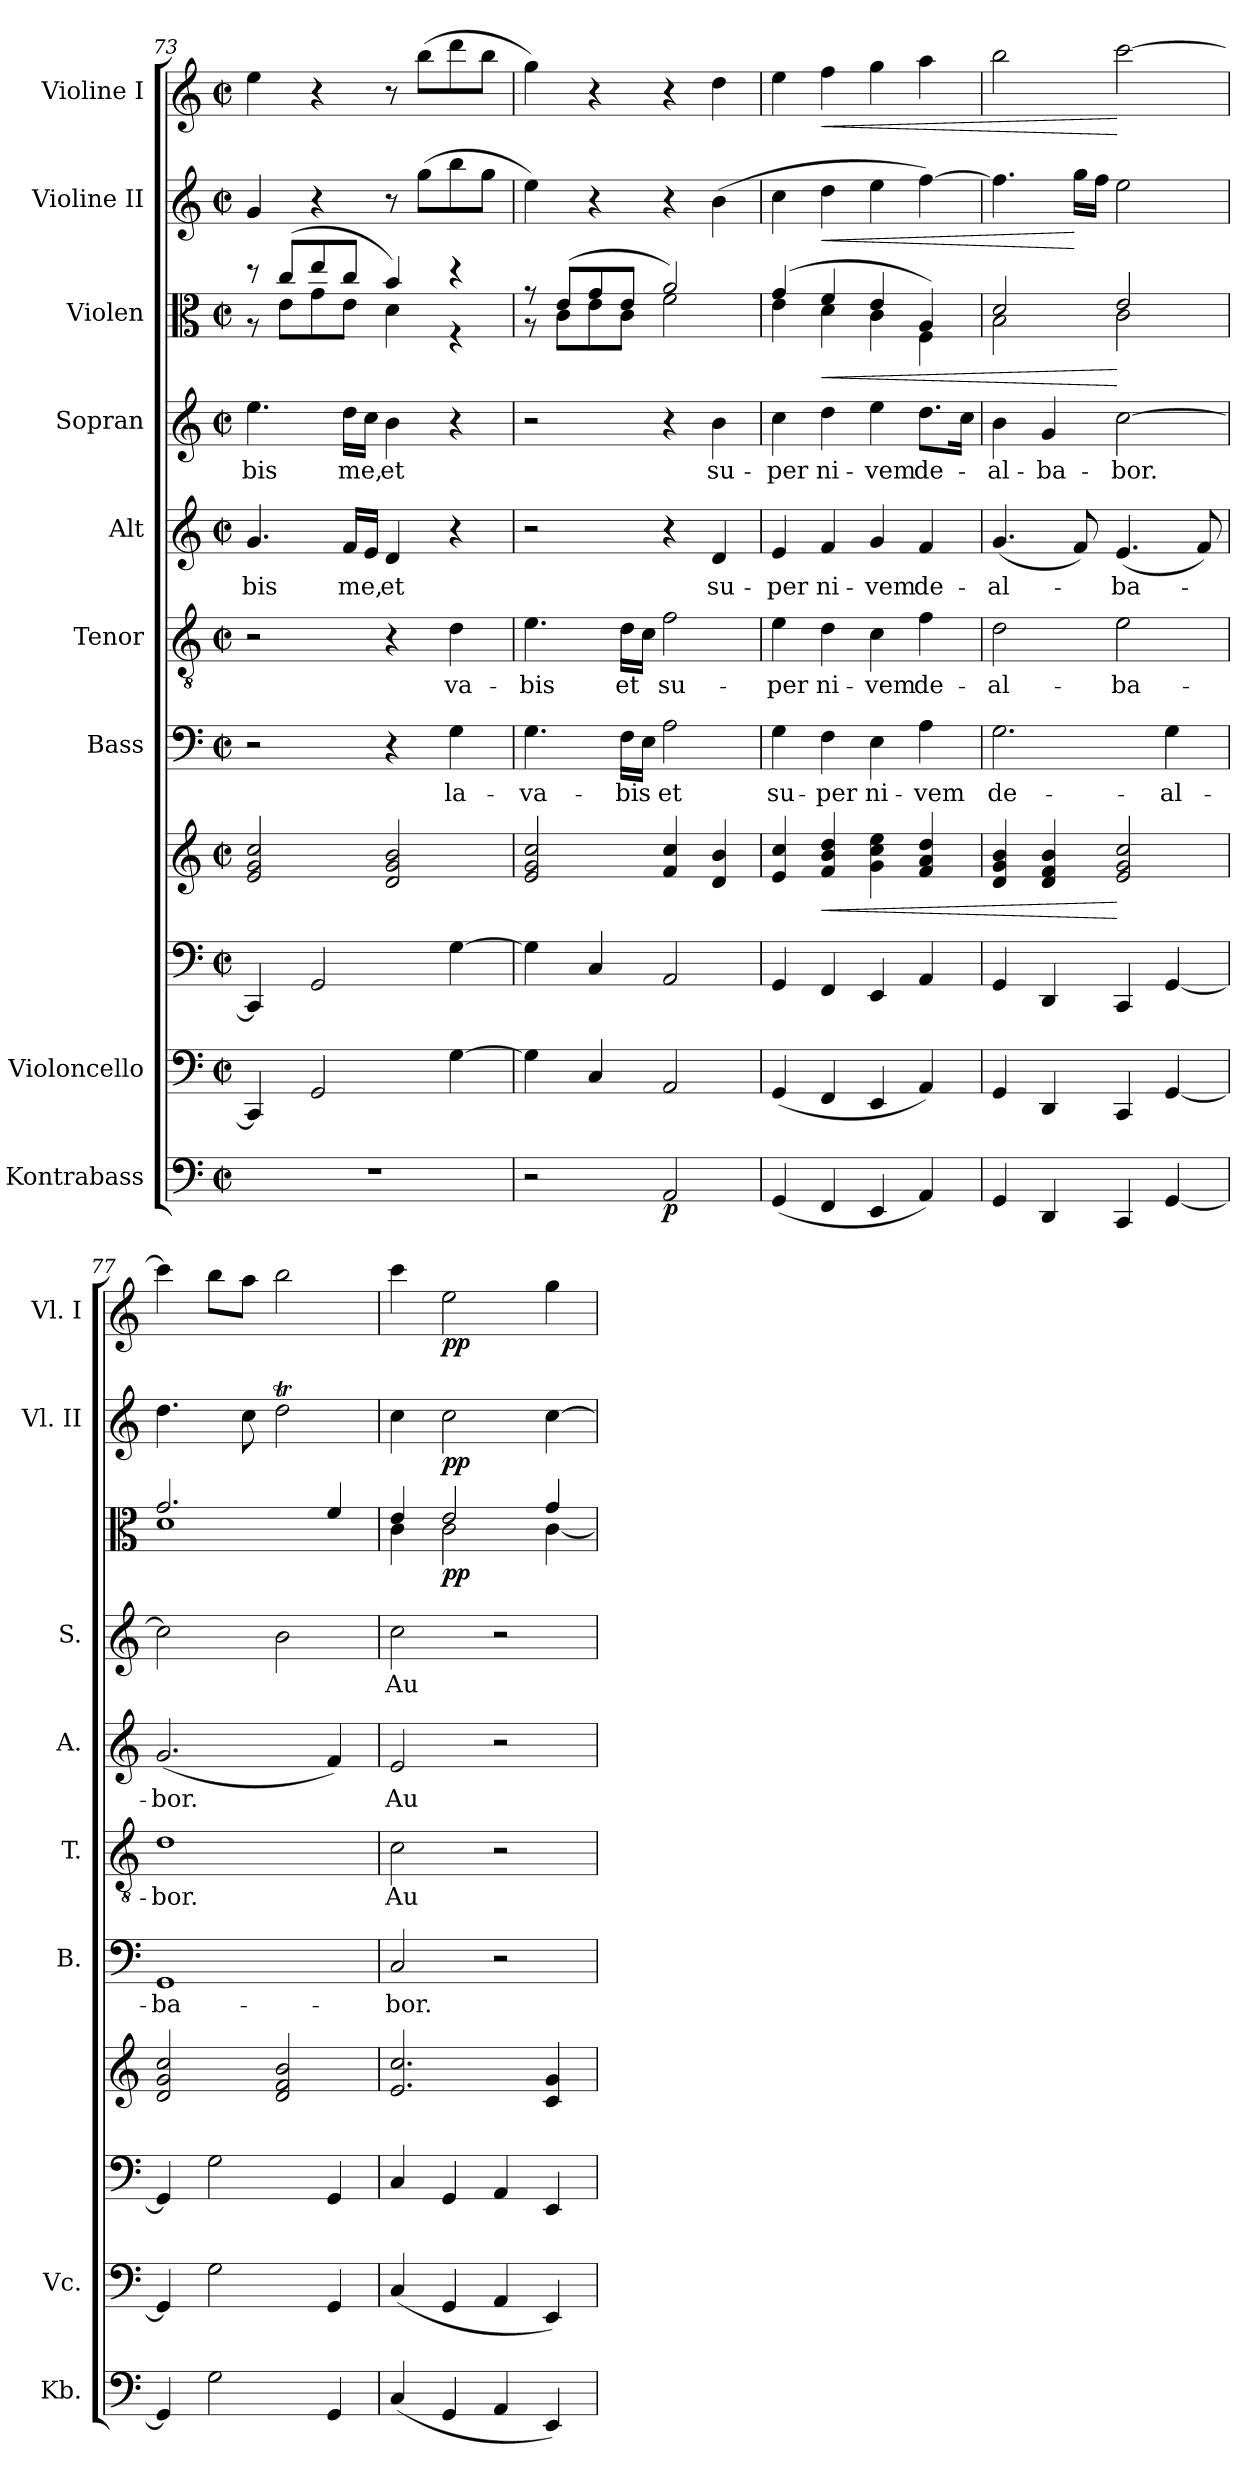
**kern	**dynam	**kern	**kern	**kern	**dynam	**kern	**text	**kern	**text	**kern	**text	**kern	**text	**kern	**dynam	**kern	**dynam	**kern	**dynam
*part10	*part10	*part9	*part8	*part8	*part8	*part7	*part7	*part6	*part6	*part5	*part5	*part4	*part4	*part3	*part3	*part2	*part2	*part1	*part1
*staff11	*staff11	*staff10	*staff9	*staff8	*staff8/9	*staff7	*staff7	*staff6	*staff6	*staff5	*staff5	*staff4	*staff4	*staff3	*staff3	*staff2	*staff2	*staff1	*staff1
*I"Kontrabass	*	*I"Violoncello	*	*	*	*I"Bass	*	*I"Tenor	*	*I"Alt	*	*I"Sopran	*	*I"Violen	*	*I"Violine II	*	*I"Violine I	*
*I'Kb.	*	*I'Vc.	*	*	*	*I'B.	*	*I'T.	*	*I'A.	*	*I'S.	*	*	*	*I'Vl. II	*	*I'Vl. I	*
*clefF4	*	*clefF4	*clefF4	*clefG2	*	*clefF4	*	*clefGv2	*	*clefG2	*	*clefG2	*	*clefC3	*	*clefG2	*	*clefG2	*
*ITrd7c12	*	*	*	*	*	*	*	*	*	*	*	*	*	*	*	*	*	*	*
*k[]	*	*k[]	*k[]	*k[]	*	*k[]	*	*k[]	*	*k[]	*	*k[]	*	*k[]	*	*k[]	*	*k[]	*
*C:	*	*C:	*C:	*C:	*	*C:	*	*C:	*	*C:	*	*C:	*	*C:	*	*C:	*	*C:	*
*M2/2	*	*M2/2	*M2/2	*M2/2	*	*M2/2	*	*M2/2	*	*M2/2	*	*M2/2	*	*M2/2	*	*M2/2	*	*M2/2	*
*met(c|)	*	*met(c|)	*met(c|)	*met(c|)	*	*met(c|)	*	*met(c|)	*	*met(c|)	*	*met(c|)	*	*met(c|)	*	*met(c|)	*	*met(c|)	*
=73	=73	=73	=73	=73	=73	=73	=73	=73	=73	=73	=73	=73	=73	=73	=73	=73	=73	=73	=73
!	!	!	!	!	!	!	!	!	!	!	!LO:LY:b	!	!LO:LY:b	!	!	!	!	!	!
*	*	*	*	*	*	*	*	*	*	*	*	*	*	*^	*	*	*	*	*
1r	.	4CC/]	4CC/]	2e/ 2g/ 2cc/	.	2r	.	2r	.	4.g/	-bis	4.ee\	-bis	8r	8r	.	4g/	.	4ee\	.
.	.	.	.	.	.	.	.	.	.	.	.	.	.	(>8cc/L	8e\L	.	.	.	.	.
.	.	2GG/	2GG/	.	.	.	.	.	.	.	.	.	.	8ee/	8g\	.	4r	.	4r	.
!	!	!	!	!	!	!	!	!	!	!	!LO:LY:b	!	!LO:LY:b	!	!	!	!	!	!	!
.	.	.	.	.	.	.	.	.	.	16f/LL	me,	16dd\LL	me,	8cc/J	8e\J	.	.	.	.	.
.	.	.	.	.	.	.	.	.	.	16e/JJ	.	16cc\JJ	.	.	.	.	.	.	.	.
!	!	!	!	!	!	!	!	!	!	!	!LO:LY:b	!	!LO:LY:b	!	!	!	!	!	!	!
.	.	.	.	2d/ 2g/ 2b/	.	4r	.	4r	.	4d/	et	4b\	et	4b/)	4d\	.	8r	.	8r	.
.	.	.	.	.	.	.	.	.	.	.	.	.	.	.	.	.	(>8gg\L	.	(>8bb\L	.
!	!	!	!	!	!	!	!LO:LY:b	!	!LO:LY:b	!	!	!	!	!	!	!	!	!	!	!
.	.	[4G\	[4G\	.	.	4G\	la-	4d\	-va-	4r	.	4r	.	4r	4r	.	8bb\	.	8ddd\	.
.	.	.	.	.	.	.	.	.	.	.	.	.	.	.	.	.	8gg\J	.	8bb\J	.
!!LO:PB:g=z
=74	=74	=74	=74	=74	=74	=74	=74	=74	=74	=74	=74	=74	=74	=74	=74	=74	=74	=74	=74	=74
!	!	!	!	!	!	!	!LO:LY:b	!	!LO:LY:b	!	!	!	!	!	!	!	!	!	!	!
2r	.	4G\]	4G\]	2e/ 2g/ 2cc/	.	4.G\	-va-	4.e\	-bis	2r	.	2r	.	8r	8r	.	4ee\)	.	4gg\)	.
.	.	.	.	.	.	.	.	.	.	.	.	.	.	(>8e/L	8c\L	.	.	.	.	.
.	.	4C/	4C/	.	.	.	.	.	.	.	.	.	.	8g/	8e\	.	4r	.	4r	.
!	!	!	!	!	!	!	!LO:LY:b	!	!LO:LY:b	!	!	!	!	!	!	!	!	!	!	!
.	.	.	.	.	.	16F\LL	-bis	16d\LL	et	.	.	.	.	8e/J	8c\J	.	.	.	.	.
.	.	.	.	.	.	16E\JJ	.	16c\JJ	.	.	.	.	.	.	.	.	.	.	.	.
!	!LO:DY:b	!	!	!	!	!	!LO:LY:b	!	!LO:LY:b	!	!	!	!	!	!	!	!	!	!	!
2AAA/	p	2AA/	2AA/	4f/ 4cc/	.	2A\	et	2f\	su-	4r	.	4r	.	2a/)	2f\	.	4r	.	4r	.
!	!	!	!	!	!	!	!	!	!	!	!LO:LY:b	!	!LO:LY:b	!	!	!	!	!	!	!
.	.	.	.	4d/ 4b/	.	.	.	.	.	4d/	su-	4b\	su-	.	.	.	(>4b\	.	4dd\	.
=75	=75	=75	=75	=75	=75	=75	=75	=75	=75	=75	=75	=75	=75	=75	=75	=75	=75	=75	=75	=75
!	!	!	!	!	!	!	!LO:LY:b	!	!LO:LY:b	!	!LO:LY:b	!	!LO:LY:b	!	!	!	!	!	!	!
(<4GGG/	.	(<4GG/	4GG/	4e/ 4cc/	.	4G\	su-	4e\	-per	4e/	-per	4cc\	-per	(4g/	4e\	.	4cc\	.	4ee\	.
!	!	!	!	!	!LO:HP:b	!	!LO:LY:b	!	!LO:LY:b	!	!LO:LY:b	!	!LO:LY:b	!	!	!LO:HP:b	!	!LO:HP:b	!	!LO:HP:b
4FFF/	.	4FF/	4FF/	4f/ 4b/ 4dd/	<	4F\	-per	4d\	ni-	4f/	ni-	4dd\	ni-	4f/	4d\	<	4dd\	<	4ff\	<
!	!	!	!	!	!	!	!LO:LY:b	!	!LO:LY:b	!	!LO:LY:b	!	!LO:LY:b	!	!	!	!	!	!	!
4EEE/	.	4EE/	4EE/	4g\ 4cc\ 4ee\	.	4E\	ni-	4c\	-vem	4g/	-vem	4ee\	-vem	4e/	4c\	.	4ee\	.	4gg\	.
!	!	!	!	!	!	!	!LO:LY:b	!	!LO:LY:b	!	!LO:LY:b	!	!LO:LY:b	!	!	!	!	!	!	!
4AAA/)	.	4AA/)	4AA/	4f/ 4a/ 4dd/	.	4A\	-vem	4f\	de-	4f/	de-	8.dd\L	de-	4A/)	4F\	.	[4ff\)	.	4aa\	.
.	.	.	.	.	.	.	.	.	.	.	.	16cc\Jk	.	.	.	.	.	.	.	.
=76	=76	=76	=76	=76	=76	=76	=76	=76	=76	=76	=76	=76	=76	=76	=76	=76	=76	=76	=76	=76
!	!	!	!	!	!	!	!LO:LY:b	!	!LO:LY:b	!	!LO:LY:b	!	!LO:LY:b	!	!	!	!	!	!	!
4GGG/	.	4GG/	4GG/	4d/ 4g/ 4b/	.	2.G\	de-	2d\	-al-	(<4.g/	-al-	4b\	-al-	2d/	2B\	.	4.ff\]	.	2bb\	.
!	!	!	!	!	!	!	!	!	!	!	!	!	!LO:LY:b	!	!	!	!	!	!	!
4DDD/	.	4DD/	4DD/	4d/ 4f/ 4b/	.	.	.	.	.	.	.	4g/	-ba-	.	.	.	.	.	.	.
.	.	.	.	.	.	.	.	.	.	8f/)	.	.	.	.	.	.	16gg\LL	[	.	.
.	.	.	.	.	.	.	.	.	.	.	.	.	.	.	.	.	16ff\JJ	.	.	.
!	!	!	!	!	!	!	!	!	!LO:LY:b	!	!LO:LY:b	!	!LO:LY:b	!	!	!	!	!	!	!
4CCC/	.	4CC/	4CC/	2e/ 2g/ 2cc/	[	.	.	2e\	-ba-	(<4.e/	-ba-	[2cc\	-bor.	2e/	2c\	[	2ee\	.	[2ccc\	[
!	!	!	!	!	!	!	!LO:LY:b	!	!	!	!	!	!	!	!	!	!	!	!	!
[4GGG/	.	[4GG/	[4GG/	.	.	4G\	-al-	.	.	.	.	.	.	.	.	.	.	.	.	.
.	.	.	.	.	.	.	.	.	.	8f/)	.	.	.	.	.	.	.	.	.	.
=77	=77	=77	=77	=77	=77	=77	=77	=77	=77	=77	=77	=77	=77	=77	=77	=77	=77	=77	=77	=77
!	!	!	!	!	!	!	!LO:LY:b	!	!LO:LY:b	!	!LO:LY:b	!	!	!	!	!	!	!	!	!
4GGG/]	.	4GG/]	4GG/]	2d/ 2g/ 2cc/	.	1GG	-ba-	1d	-bor.	(<2.g/	-bor.	2cc\]	.	2.g/	1d	.	4.dd\	.	4ccc\]	.
2GG\	.	2G\	2G\	.	.	.	.	.	.	.	.	.	.	.	.	.	.	.	8bb\L	.
.	.	.	.	.	.	.	.	.	.	.	.	.	.	.	.	.	8cc\	.	8aa\J	.
.	.	.	.	2d/ 2f/ 2b/	.	.	.	.	.	.	.	2b\	.	.	.	.	2ddT\	.	2bb\	.
4GGG/	.	4GG/	4GG/	.	.	.	.	.	.	4f/)	.	.	.	4f/	.	.	.	.	.	.
=78	=78	=78	=78	=78	=78	=78	=78	=78	=78	=78	=78	=78	=78	=78	=78	=78	=78	=78	=78	=78
!	!	!	!	!	!	!	!LO:LY:b	!	!LO:LY:b	!	!LO:LY:b	!	!LO:LY:b	!	!	!	!	!	!	!
(<4CC/	.	(<4C/	4C/	2.e/ 2.cc/	.	2C/	-bor.	2c\	Au-	2e/	Au-	2cc\	Au-	4e/	4c\	.	4cc\	.	4ccc\	.
!	!	!	!	!	!	!	!	!	!	!	!	!	!	!	!	!LO:DY:b	!	!LO:DY:b	!	!LO:DY:b
4GGG/	.	4GG/	4GG/	.	.	.	.	.	.	.	.	.	.	2e/	2c\	pp	2cc\	pp	2ee\	pp
4AAA/	.	4AA/	4AA/	.	.	2r	.	2r	.	2r	.	2r	.	.	.	.	.	.	.	.
4EEE/)	.	4EE/)	4EE/	4c/ 4g/	.	.	.	.	.	.	.	.	.	4g/	[<4c\	.	[4cc\	.	4gg\	.
*	*	*	*	*	*	*	*	*	*	*	*	*	*	*v	*v	*	*	*	*	*
=	=	=	=	=	=	=	=	=	=	=	=	=	=	=	=	=	=	=	=
*-	*-	*-	*-	*-	*-	*-	*-	*-	*-	*-	*-	*-	*-	*-	*-	*-	*-	*-	*-
